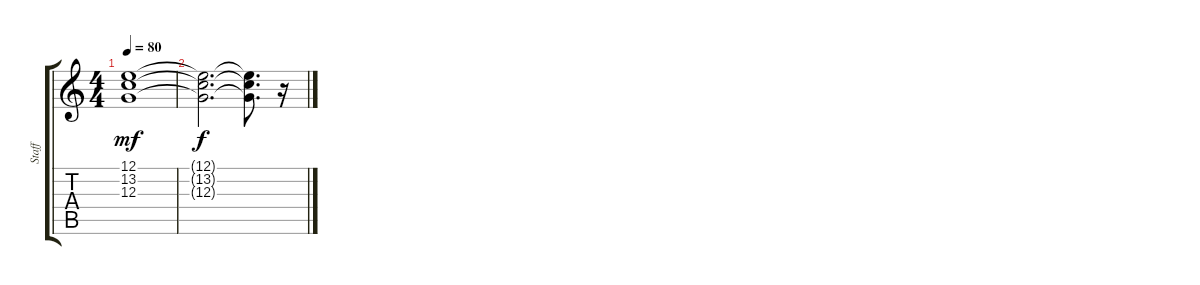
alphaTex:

\track ("Staff" "Staff") {instrument acousticgrandpiano}
\staff {score tabs}
\tuning (E4 B3 G3 D3 A2 E2) {hide}
\ts (4 4)
\tempo 80
\clef g2
\ks c
(12.1 13.2 12.3).1{dy mf} |
(12.1{t} 13.2{t} 12.3{t}).2{d dy f} (12.1{t} 13.2{t} 12.3{t}).8{d} r.16
